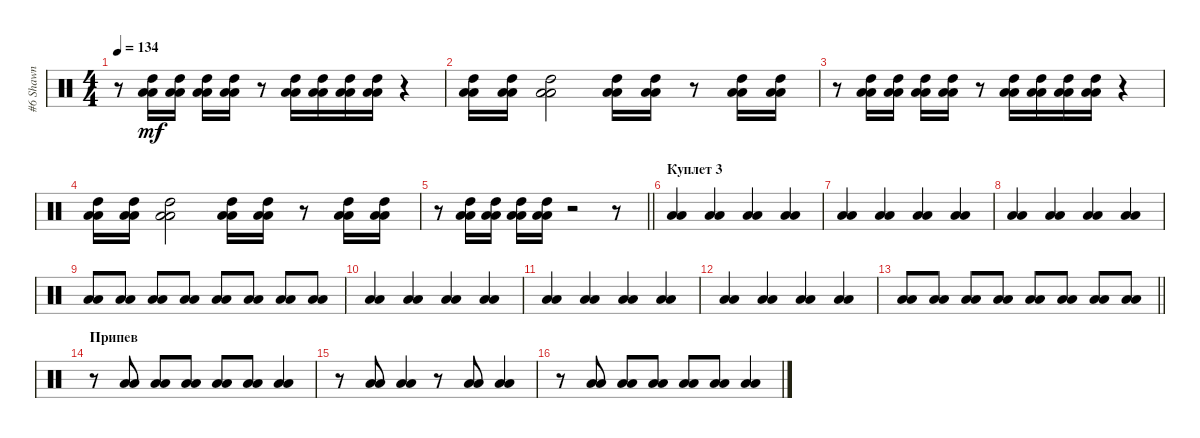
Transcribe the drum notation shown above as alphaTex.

\track ("#6 Shawn" "#6 Shawn") {instrument percussion}
\staff {score}
\articulation defaults
\ts (4 4)
\tempo 134
\clef neutral
\ks c
r.8{dy mf} ("High Tom (hit)" "Low Tom (hit)" "Low Floor Tom (hit)").16 ("High Tom (hit)" "Low Tom (hit)" "Low Floor Tom (hit)").16 ("High Tom (hit)" "Low Tom (hit)" "Low Floor Tom (hit)").16 ("High Tom (hit)" "Low Tom (hit)" "Low Floor Tom (hit)").16 r.8 ("High Tom (hit)" "Low Tom (hit)" "Low Floor Tom (hit)").16 ("High Tom (hit)" "Low Tom (hit)" "Low Floor Tom (hit)").16 ("High Tom (hit)" "Low Tom (hit)" "Low Floor Tom (hit)").16 ("High Tom (hit)" "Low Tom (hit)" "Low Floor Tom (hit)").16 r.4 |
("High Tom (hit)" "Low Tom (hit)" "Low Floor Tom (hit)").16 ("High Tom (hit)" "Low Tom (hit)" "Low Floor Tom (hit)").16 ("High Tom (hit)" "Low Tom (hit)" "Low Floor Tom (hit)").2 ("High Tom (hit)" "Low Tom (hit)" "Low Floor Tom (hit)").16 ("High Tom (hit)" "Low Tom (hit)" "Low Floor Tom (hit)").16 r.8 ("High Tom (hit)" "Low Tom (hit)" "Low Floor Tom (hit)").16 ("High Tom (hit)" "Low Tom (hit)" "Low Floor Tom (hit)").16 |
r.8 ("High Tom (hit)" "Low Tom (hit)" "Low Floor Tom (hit)").16 ("High Tom (hit)" "Low Tom (hit)" "Low Floor Tom (hit)").16 ("High Tom (hit)" "Low Tom (hit)" "Low Floor Tom (hit)").16 ("High Tom (hit)" "Low Tom (hit)" "Low Floor Tom (hit)").16 r.8 ("High Tom (hit)" "Low Tom (hit)" "Low Floor Tom (hit)").16 ("High Tom (hit)" "Low Tom (hit)" "Low Floor Tom (hit)").16 ("High Tom (hit)" "Low Tom (hit)" "Low Floor Tom (hit)").16 ("High Tom (hit)" "Low Tom (hit)" "Low Floor Tom (hit)").16 r.4 |
("High Tom (hit)" "Low Tom (hit)" "Low Floor Tom (hit)").16 ("High Tom (hit)" "Low Tom (hit)" "Low Floor Tom (hit)").16 ("High Tom (hit)" "Low Tom (hit)" "Low Floor Tom (hit)").2 ("High Tom (hit)" "Low Tom (hit)" "Low Floor Tom (hit)").16 ("High Tom (hit)" "Low Tom (hit)" "Low Floor Tom (hit)").16 r.8 ("High Tom (hit)" "Low Tom (hit)" "Low Floor Tom (hit)").16 ("High Tom (hit)" "Low Tom (hit)" "Low Floor Tom (hit)").16 |
\barLineRight lightlight
r.8 ("High Tom (hit)" "Low Tom (hit)" "Low Floor Tom (hit)").16 ("High Tom (hit)" "Low Tom (hit)" "Low Floor Tom (hit)").16 ("High Tom (hit)" "Low Tom (hit)" "Low Floor Tom (hit)").16 ("High Tom (hit)" "Low Tom (hit)" "Low Floor Tom (hit)").16 r.2 r.8 |
\section ("" "Куплет 3")
("Low Floor Tom (hit)" "Low Floor Tom (hit)").4 ("Low Tom (hit)" "Low Tom (hit)").4 ("Low Floor Tom (hit)" "Low Floor Tom (hit)").4 ("Low Tom (hit)" "Low Tom (hit)").4 |
("Low Floor Tom (hit)" "Low Floor Tom (hit)").4 ("Low Tom (hit)" "Low Tom (hit)").4 ("Low Floor Tom (hit)" "Low Floor Tom (hit)").4 ("Low Tom (hit)" "Low Tom (hit)").4 |
("Low Floor Tom (hit)" "Low Floor Tom (hit)").4 ("Low Tom (hit)" "Low Tom (hit)").4 ("Low Floor Tom (hit)" "Low Floor Tom (hit)").4 ("Low Tom (hit)" "Low Tom (hit)").4 |
("Low Tom (hit)" "Low Floor Tom (hit)").8 ("Low Tom (hit)" "Low Floor Tom (hit)").8 ("Low Tom (hit)" "Low Floor Tom (hit)").8 ("Low Tom (hit)" "Low Floor Tom (hit)").8 ("Low Tom (hit)" "Low Floor Tom (hit)").8 ("Low Tom (hit)" "Low Floor Tom (hit)").8 ("Low Tom (hit)" "Low Floor Tom (hit)").8 ("Low Tom (hit)" "Low Floor Tom (hit)").8 |
("Low Floor Tom (hit)" "Low Floor Tom (hit)").4 ("Low Tom (hit)" "Low Tom (hit)").4 ("Low Floor Tom (hit)" "Low Floor Tom (hit)").4 ("Low Tom (hit)" "Low Tom (hit)").4 |
("Low Floor Tom (hit)" "Low Floor Tom (hit)").4 ("Low Tom (hit)" "Low Tom (hit)").4 ("Low Floor Tom (hit)" "Low Floor Tom (hit)").4 ("Low Tom (hit)" "Low Tom (hit)").4 |
("Low Floor Tom (hit)" "Low Floor Tom (hit)").4 ("Low Tom (hit)" "Low Tom (hit)").4 ("Low Floor Tom (hit)" "Low Floor Tom (hit)").4 ("Low Tom (hit)" "Low Tom (hit)").4 |
\barLineRight lightlight
("Low Tom (hit)" "Low Floor Tom (hit)").8 ("Low Tom (hit)" "Low Floor Tom (hit)").8 ("Low Tom (hit)" "Low Floor Tom (hit)").8 ("Low Tom (hit)" "Low Floor Tom (hit)").8 ("Low Tom (hit)" "Low Floor Tom (hit)").8 ("Low Tom (hit)" "Low Floor Tom (hit)").8 ("Low Tom (hit)" "Low Floor Tom (hit)").8 ("Low Tom (hit)" "Low Floor Tom (hit)").8 |
\section ("" "Припев")
r.8 ("Low Tom (hit)" "Low Floor Tom (hit)").8 ("Low Tom (hit)" "Low Floor Tom (hit)").8 ("Low Tom (hit)" "Low Floor Tom (hit)").8 ("Low Tom (hit)" "Low Floor Tom (hit)").8 ("Low Tom (hit)" "Low Floor Tom (hit)").8 ("Low Tom (hit)" "Low Floor Tom (hit)").4 |
r.8 ("Low Tom (hit)" "Low Floor Tom (hit)").8 ("Low Tom (hit)" "Low Floor Tom (hit)").4 r.8 ("Low Tom (hit)" "Low Floor Tom (hit)").8 ("Low Tom (hit)" "Low Floor Tom (hit)").4 |
r.8 ("Low Tom (hit)" "Low Floor Tom (hit)").8 ("Low Tom (hit)" "Low Floor Tom (hit)").8 ("Low Tom (hit)" "Low Floor Tom (hit)").8 ("Low Tom (hit)" "Low Floor Tom (hit)").8 ("Low Tom (hit)" "Low Floor Tom (hit)").8 ("Low Tom (hit)" "Low Floor Tom (hit)").4
